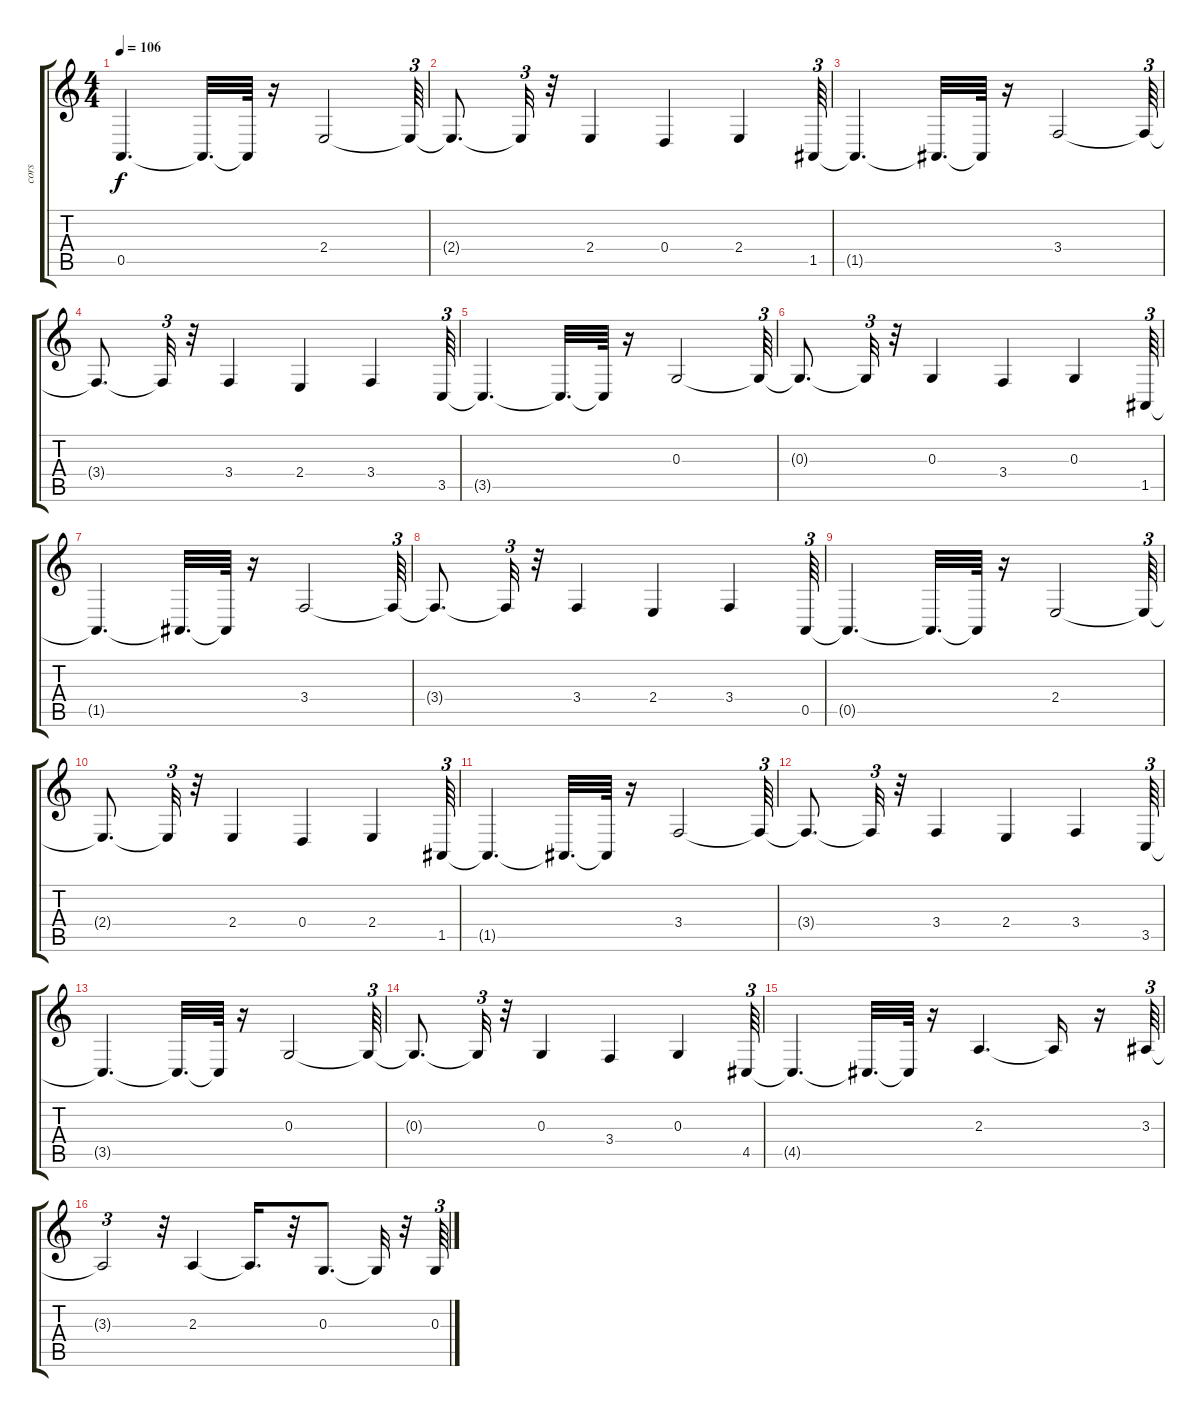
\track ("cors" "cors") {instrument frenchhorn}
\staff {score tabs}
\tuning (E4 B3 G3 D3 A2 E2) {hide}
\ts (4 4)
\tempo 106
\clef g2
\ks c
0.5{t}.4{d dy f} 0.5{t}.32{d} 0.5{t}.64 r.16 2.4.2 2.4{t}.64{tu (3 2)} |
2.4{t}.8{d} 2.4{t}.32{tu (3 2)} r.32 2.4.4 0.4.4 2.4.4 1.5.64{tu (3 2)} |
1.5{t}.4{d} 1.5{t}.32{d} 1.5{t}.64 r.16 3.4.2 3.4{t}.64{tu (3 2)} |
3.4{t}.8{d} 3.4{t}.32{tu (3 2)} r.32 3.4.4 2.4.4 3.4.4 3.5.64{tu (3 2)} |
3.5{t}.4{d} 3.5{t}.32{d} 3.5{t}.64 r.16 0.3.2 0.3{t}.64{tu (3 2)} |
0.3{t}.8{d} 0.3{t}.32{tu (3 2)} r.32 0.3.4 3.4.4 0.3.4 1.5.64{tu (3 2)} |
1.5{t}.4{d} 1.5{t}.32{d} 1.5{t}.64 r.16 3.4.2 3.4{t}.64{tu (3 2)} |
3.4{t}.8{d} 3.4{t}.32{tu (3 2)} r.32 3.4.4 2.4.4 3.4.4 0.5.64{tu (3 2)} |
0.5{t}.4{d} 0.5{t}.32{d} 0.5{t}.64 r.16 2.4.2 2.4{t}.64{tu (3 2)} |
2.4{t}.8{d} 2.4{t}.32{tu (3 2)} r.32 2.4.4 0.4.4 2.4.4 1.5.64{tu (3 2)} |
1.5{t}.4{d} 1.5{t}.32{d} 1.5{t}.64 r.16 3.4.2 3.4{t}.64{tu (3 2)} |
3.4{t}.8{d} 3.4{t}.32{tu (3 2)} r.32 3.4.4 2.4.4 3.4.4 3.5.64{tu (3 2)} |
3.5{t}.4{d} 3.5{t}.32{d} 3.5{t}.64 r.16 0.3.2 0.3{t}.64{tu (3 2)} |
0.3{t}.8{d} 0.3{t}.32{tu (3 2)} r.32 0.3.4 3.4.4 0.3.4 4.5.64{tu (3 2)} |
4.5{t}.4{d} 4.5{t}.32{d} 4.5{t}.64 r.16 2.3.4{d} 2.3{t}.16 r.16 3.3.64{tu (3 2)} |
3.3{t}.2{tu (3 2)} r.32 2.3.4 2.3{t}.16{d} r.32 0.3.8{d} 0.3{t}.32 r.32 0.3.64{tu (3 2)}
